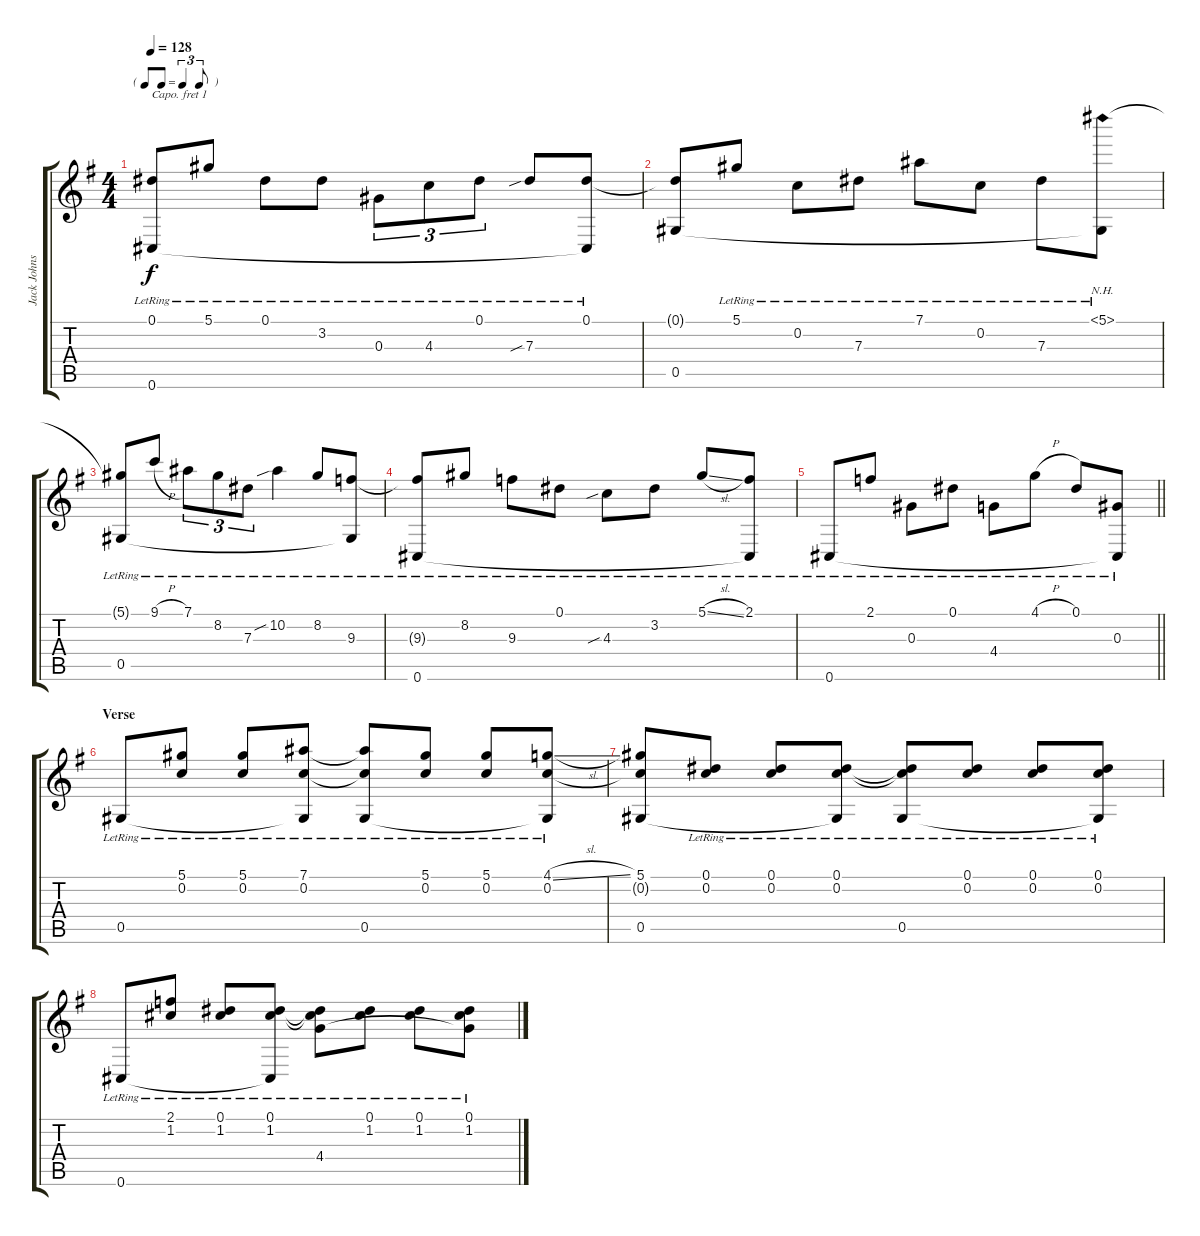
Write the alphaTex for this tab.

\track ("Jack Johnson " "Jack Johns") {instrument acousticguitarsteel}
\staff {score tabs}
\capo 1
\tuning (D4 B3 G3 D3 G2 C2) {hide}
\ts (4 4)
\tf triplet8th
\tempo 128
\clef g2
\ks g
(0.1{t} 0.6{lr}).8{dy f} 5.1{lr}.8 0.1{lr}.8 3.2{lr}.8 0.3{lr}.8{tu (3 2)} 4.3{lr}.8{tu (3 2)} 0.1{lr}.8{tu (3 2)} 7.3{sib lr}.8 (0.1{lr} 0.6{t}).8 |
(0.1{t} 0.5).8 5.1{lr}.8 0.2{lr}.8 7.3{lr}.8 7.1{lr}.8 0.2{lr}.8 7.3{lr}.8 (5.1{nh lr} 0.5{t}).8 |
(5.1{t} 0.5{lr}).8 9.1{h lr}.8 7.1{lr}.8{tu (3 2)} 8.2{lr}.8{tu (3 2)} 7.3{lr}.8{tu (3 2)} 10.2{sib lr}.4 8.2{lr}.8 (9.3{lr} 0.5{t}).8 |
(9.3{t} 0.6{lr}).8 8.2{lr}.8 9.3{lr}.8 0.1{lr}.8 4.3{sib lr}.8 3.2{lr}.8 5.1{sl lr}.8 (2.1{lr} 0.6{t}).8 |
\barLineRight lightlight
0.6{lr}.8 2.1{lr}.8 0.3{lr}.8 0.1{lr}.8 4.4{lr}.8 4.1{h lr}.8 0.1{lr}.8 (0.3{lr} 0.6{t}).8 |
\section ("" "Verse")
0.5{lr}.8 (5.1{lr} 0.2{lr}).8 (5.1{lr} 0.2{lr}).8 (7.1{lr} 0.2{lr} 0.5{t}).8 (7.1{t} 0.2{t} 0.5{lr}).8 (5.1{lr} 0.2{lr}).8 (5.1{lr} 0.2{lr}).8 (4.1{sl lr} 0.2{lr} 0.5{t}).8 |
(5.1 0.2{t} 0.5).8 (0.1{lr} 0.2{lr}).8 (0.1{lr} 0.2{lr}).8 (0.1{lr} 0.2{lr} 0.5{t}).8 (0.1{t} 0.2{t} 0.5{lr}).8 (0.1{lr} 0.2{lr}).8 (0.1{lr} 0.2{lr}).8 (0.1{lr} 0.2{lr} 0.5{t}).8 |
0.6{lr}.8 (2.1{lr} 1.2{lr}).8 (0.1{lr} 1.2{lr}).8 (0.1{lr} 1.2{lr} 0.6{t}).8 (0.1{t} 1.2{t} 4.4{lr}).8 (0.1{lr} 1.2{lr}).8 (0.1{lr} 1.2{lr}).8 (0.1{lr} 1.2{lr} 4.4{t}).8
